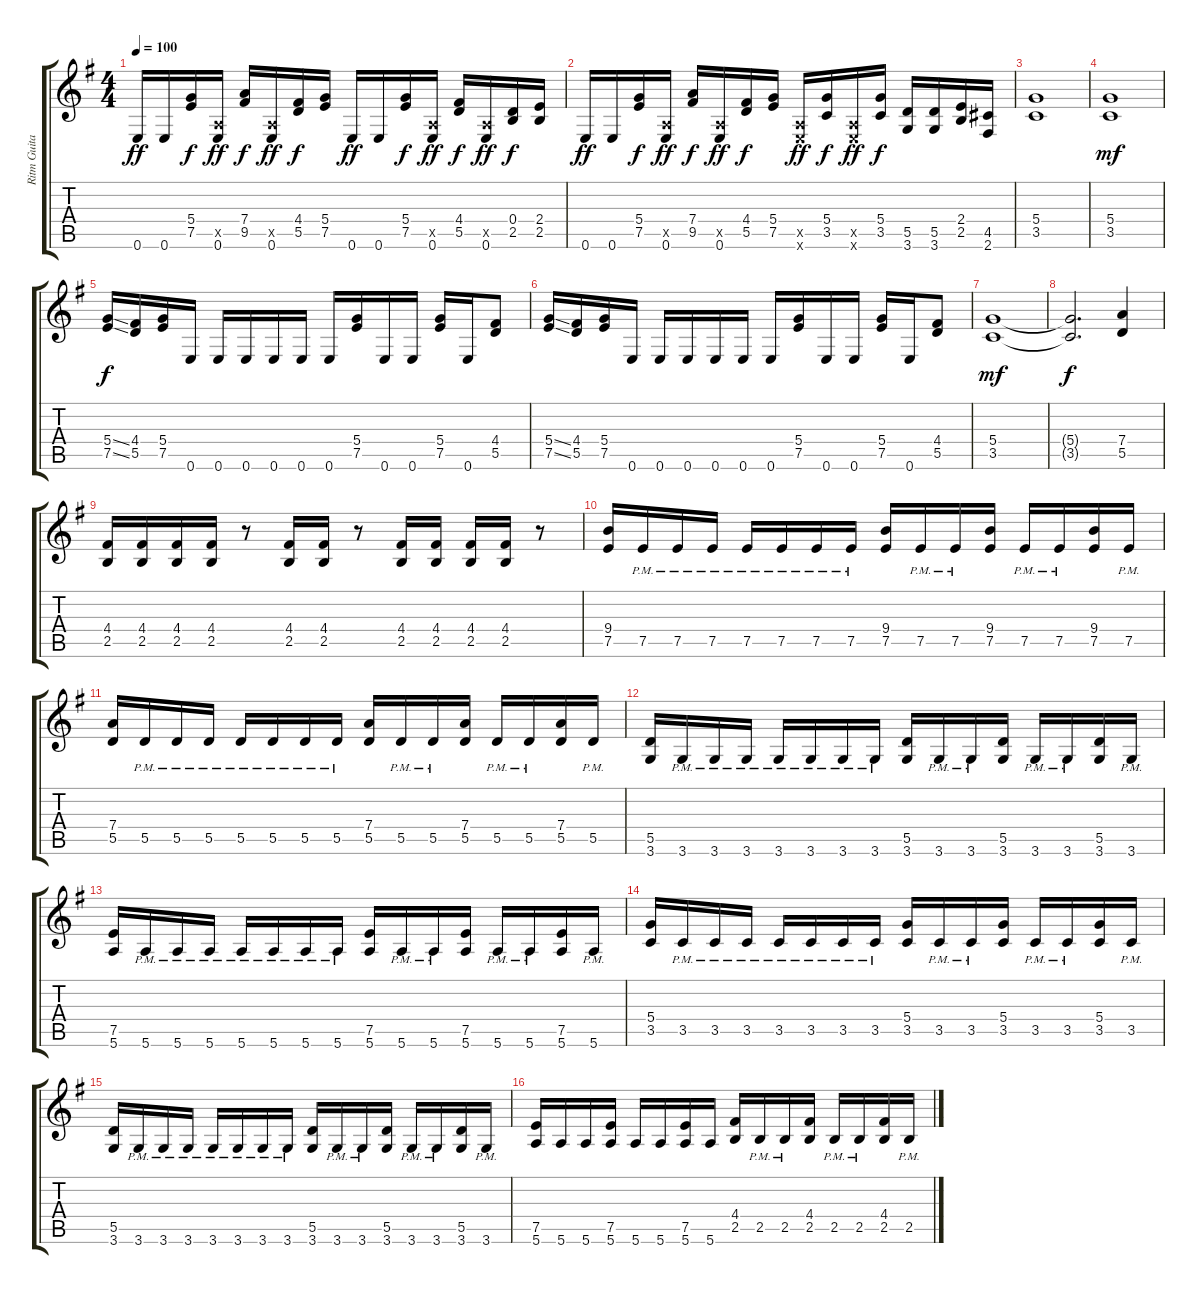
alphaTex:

\track ("Ritm Guitar" "Ritm Guita") {instrument distortionguitar}
\staff {score tabs}
\tuning (E4 B3 G3 D3 A2 E2) {hide}
\ts (4 4)
\tempo 100
\clef g2
\ks g
0.6.16{dy ff} 0.6.16 (5.4 7.5).16{dy f} (0.5{x} 0.6).16{dy ff} (7.4 9.5).16{dy f} (0.5{x} 0.6).16{dy ff} (4.4 5.5).16{dy f} (5.4 7.5).16 0.6.16{dy ff} 0.6.16 (5.4 7.5).16{dy f} (0.5{x} 0.6).16{dy ff} (4.4 5.5).16{dy f} (0.5{x} 0.6).16{dy ff} (0.4 2.5).16{dy f} (2.4 2.5).16 |
0.6.16{dy ff} 0.6.16 (5.4 7.5).16{dy f} (0.5{x} 0.6).16{dy ff} (7.4 9.5).16{dy f} (0.5{x} 0.6).16{dy ff} (4.4 5.5).16{dy f} (5.4 7.5).16 (0.5{x} 0.6{x}).16{dy ff} (5.4 3.5).16{dy f} (0.5{x} 0.6{x}).16{dy ff} (5.4 3.5).16{dy f} (5.5 3.6).16 (5.5 3.6).16 (2.4 2.5).16 (4.5 2.6).16 |
(5.4 3.5).1{balance 8} |
(5.4 3.5).1{dy mf} |
(5.4{ss} 7.5{ss}).16{dy f} (4.4 5.5).16 (5.4 7.5).16 0.6.16 0.6.16 0.6.16 0.6.16 0.6.16 0.6.16 (5.4 7.5).16 0.6.16 0.6.16 (5.4 7.5).16 0.6.16 (4.4 5.5).8 |
(5.4{ss} 7.5{ss}).16 (4.4 5.5).16 (5.4 7.5).16 0.6.16 0.6.16 0.6.16 0.6.16 0.6.16 0.6.16 (5.4 7.5).16 0.6.16 0.6.16 (5.4 7.5).16 0.6.16 (4.4 5.5).8 |
(5.4 3.5).1{dy mf} |
(5.4{t} 3.5{t}).2{d dy f} (7.4 5.5).4 |
(4.4 2.5).16 (4.4 2.5).16 (4.4 2.5).16 (4.4 2.5).16 r.8 (4.4 2.5).16 (4.4 2.5).16 r.8 (4.4 2.5).16 (4.4 2.5).16 (4.4 2.5).16 (4.4 2.5).16 r.8 |
(9.4 7.5).16 7.5{pm}.16 7.5{pm}.16 7.5{pm}.16 7.5{pm}.16 7.5{pm}.16 7.5{pm}.16 7.5{pm}.16 (9.4 7.5).16 7.5{pm}.16 7.5{pm}.16 (9.4 7.5).16 7.5{pm}.16 7.5{pm}.16 (9.4 7.5).16 7.5{pm}.16 |
(7.4 5.5).16 5.5{pm}.16 5.5{pm}.16 5.5{pm}.16 5.5{pm}.16 5.5{pm}.16 5.5{pm}.16 5.5{pm}.16 (7.4 5.5).16 5.5{pm}.16 5.5{pm}.16 (7.4 5.5).16 5.5{pm}.16 5.5{pm}.16 (7.4 5.5).16 5.5{pm}.16 |
(5.5 3.6).16 3.6{pm}.16 3.6{pm}.16 3.6{pm}.16 3.6{pm}.16 3.6{pm}.16 3.6{pm}.16 3.6{pm}.16 (5.5 3.6).16 3.6{pm}.16 3.6{pm}.16 (5.5 3.6).16 3.6{pm}.16 3.6{pm}.16 (5.5 3.6).16 3.6{pm}.16 |
(7.5 5.6).16 5.6{pm}.16 5.6{pm}.16 5.6{pm}.16 5.6{pm}.16 5.6{pm}.16 5.6{pm}.16 5.6{pm}.16 (7.5 5.6).16 5.6{pm}.16 5.6{pm}.16 (7.5 5.6).16 5.6{pm}.16 5.6{pm}.16 (7.5 5.6).16 5.6{pm}.16 |
(5.4 3.5).16 3.5{pm}.16 3.5{pm}.16 3.5{pm}.16 3.5{pm}.16 3.5{pm}.16 3.5{pm}.16 3.5{pm}.16 (5.4 3.5).16 3.5{pm}.16 3.5{pm}.16 (5.4 3.5).16 3.5{pm}.16 3.5{pm}.16 (5.4 3.5).16 3.5{pm}.16 |
(5.5 3.6).16 3.6{pm}.16 3.6{pm}.16 3.6{pm}.16 3.6{pm}.16 3.6{pm}.16 3.6{pm}.16 3.6{pm}.16 (5.5 3.6).16 3.6{pm}.16 3.6{pm}.16 (5.5 3.6).16 3.6{pm}.16 3.6{pm}.16 (5.5 3.6).16 3.6{pm}.16 |
(7.5 5.6).16 5.6.16 5.6.16 (7.5 5.6).16 5.6.16 5.6.16 (7.5 5.6).16 5.6.16 (4.4 2.5).16 2.5{pm}.16 2.5{pm}.16 (4.4 2.5).16 2.5{pm}.16 2.5{pm}.16 (4.4 2.5).16 2.5{pm}.16
